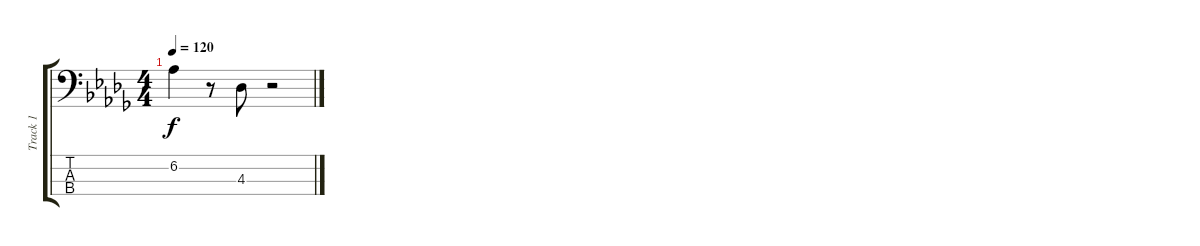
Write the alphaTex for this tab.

\track ("Track 1" "Track 1") {instrument electricbassfinger}
\staff {score tabs}
\tuning (G2 D2 A1 E1) {hide}
\ts (4 4)
\tempo 120
\clef f4
\ks db
6.2.4{dy f} r.8 4.3.8 r.2
